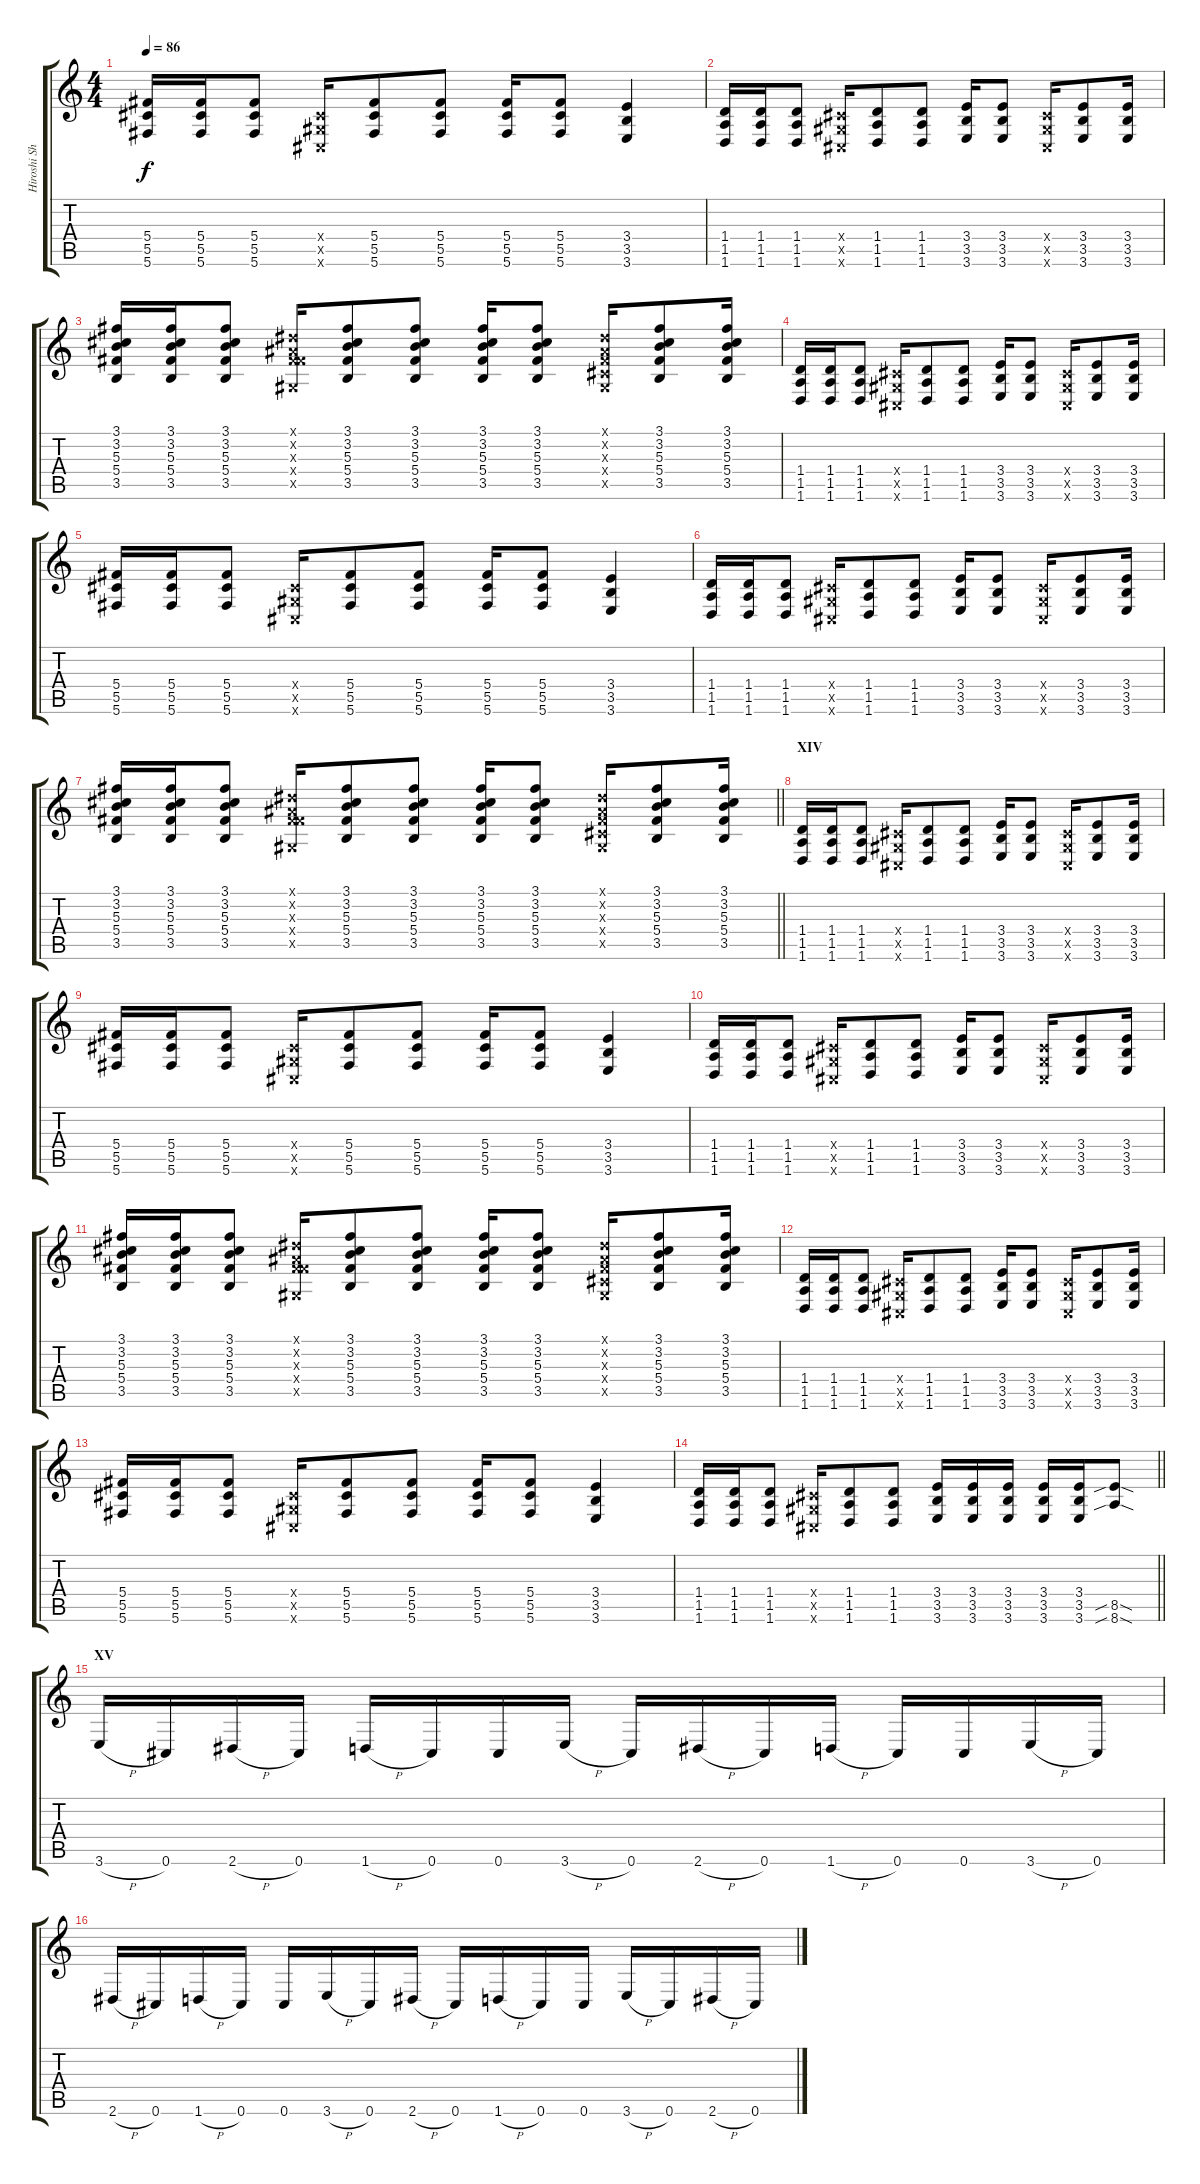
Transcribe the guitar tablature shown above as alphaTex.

\track ("Hiroshi Shibasaki" "Hiroshi Sh") {instrument overdrivenguitar}
\staff {score tabs}
\tuning (Eb4 Bb3 Gb3 Db3 Ab2 Db2) {hide}
\ts (4 4)
\tempo 86
\clef g2
\ks c
(5.4 5.5 5.6).16{dy f} (5.4 5.5 5.6).16 (5.4 5.5 5.6).8 (0.4{x} 0.5{x} 0.6{x}).16 (5.4 5.5 5.6).8 (5.4 5.5 5.6).8 (5.4 5.5 5.6).16 (5.4 5.5 5.6).8 (3.4 3.5 3.6).4 |
(1.4 1.5 1.6).16 (1.4 1.5 1.6).16 (1.4 1.5 1.6).8 (0.4{x} 0.5{x} 0.6{x}).16 (1.4 1.5 1.6).8 (1.4 1.5 1.6).8 (3.4 3.5 3.6).16 (3.4 3.5 3.6).8 (0.4{x} 0.5{x} 0.6{x}).16 (3.4 3.5 3.6).8 (3.4 3.5 3.6).16 |
(3.1 3.2 5.3 5.4 3.5).16 (3.1 3.2 5.3 5.4 3.5).16 (3.1 3.2 5.3 5.4 3.5).8 (0.1{x} 0.2{x} 0.3{x} 5.4{x} 0.5{x}).16 (3.1 3.2 5.3 5.4 3.5).8 (3.1 3.2 5.3 5.4 3.5).8 (3.1 3.2 5.3 5.4 3.5).16 (3.1 3.2 5.3 5.4 3.5).8 (0.1{x} 0.2{x} 0.3{x} 0.4{x} 0.5{x}).16 (3.1 3.2 5.3 5.4 3.5).8 (3.1 3.2 5.3 5.4 3.5).16 |
(1.4 1.5 1.6).16 (1.4 1.5 1.6).16 (1.4 1.5 1.6).8 (0.4{x} 0.5{x} 0.6{x}).16 (1.4 1.5 1.6).8 (1.4 1.5 1.6).8 (3.4 3.5 3.6).16 (3.4 3.5 3.6).8 (0.4{x} 0.5{x} 0.6{x}).16 (3.4 3.5 3.6).8 (3.4 3.5 3.6).16 |
(5.4 5.5 5.6).16 (5.4 5.5 5.6).16 (5.4 5.5 5.6).8 (0.4{x} 0.5{x} 0.6{x}).16 (5.4 5.5 5.6).8 (5.4 5.5 5.6).8 (5.4 5.5 5.6).16 (5.4 5.5 5.6).8 (3.4 3.5 3.6).4 |
(1.4 1.5 1.6).16 (1.4 1.5 1.6).16 (1.4 1.5 1.6).8 (0.4{x} 0.5{x} 0.6{x}).16 (1.4 1.5 1.6).8 (1.4 1.5 1.6).8 (3.4 3.5 3.6).16 (3.4 3.5 3.6).8 (0.4{x} 0.5{x} 0.6{x}).16 (3.4 3.5 3.6).8 (3.4 3.5 3.6).16 |
\barLineRight lightlight
(3.1 3.2 5.3 5.4 3.5).16 (3.1 3.2 5.3 5.4 3.5).16 (3.1 3.2 5.3 5.4 3.5).8 (0.1{x} 0.2{x} 0.3{x} 5.4{x} 0.5{x}).16 (3.1 3.2 5.3 5.4 3.5).8 (3.1 3.2 5.3 5.4 3.5).8 (3.1 3.2 5.3 5.4 3.5).16 (3.1 3.2 5.3 5.4 3.5).8 (0.1{x} 0.2{x} 0.3{x} 0.4{x} 0.5{x}).16 (3.1 3.2 5.3 5.4 3.5).8 (3.1 3.2 5.3 5.4 3.5).16 |
\section ("" "XIV")
(1.4 1.5 1.6).16 (1.4 1.5 1.6).16 (1.4 1.5 1.6).8 (0.4{x} 0.5{x} 0.6{x}).16 (1.4 1.5 1.6).8 (1.4 1.5 1.6).8 (3.4 3.5 3.6).16 (3.4 3.5 3.6).8 (0.4{x} 0.5{x} 0.6{x}).16 (3.4 3.5 3.6).8 (3.4 3.5 3.6).16 |
(5.4 5.5 5.6).16 (5.4 5.5 5.6).16 (5.4 5.5 5.6).8 (0.4{x} 0.5{x} 0.6{x}).16 (5.4 5.5 5.6).8 (5.4 5.5 5.6).8 (5.4 5.5 5.6).16 (5.4 5.5 5.6).8 (3.4 3.5 3.6).4 |
(1.4 1.5 1.6).16 (1.4 1.5 1.6).16 (1.4 1.5 1.6).8 (0.4{x} 0.5{x} 0.6{x}).16 (1.4 1.5 1.6).8 (1.4 1.5 1.6).8 (3.4 3.5 3.6).16 (3.4 3.5 3.6).8 (0.4{x} 0.5{x} 0.6{x}).16 (3.4 3.5 3.6).8 (3.4 3.5 3.6).16 |
(3.1 3.2 5.3 5.4 3.5).16 (3.1 3.2 5.3 5.4 3.5).16 (3.1 3.2 5.3 5.4 3.5).8 (0.1{x} 0.2{x} 0.3{x} 5.4{x} 0.5{x}).16 (3.1 3.2 5.3 5.4 3.5).8 (3.1 3.2 5.3 5.4 3.5).8 (3.1 3.2 5.3 5.4 3.5).16 (3.1 3.2 5.3 5.4 3.5).8 (0.1{x} 0.2{x} 0.3{x} 0.4{x} 0.5{x}).16 (3.1 3.2 5.3 5.4 3.5).8 (3.1 3.2 5.3 5.4 3.5).16 |
(1.4 1.5 1.6).16 (1.4 1.5 1.6).16 (1.4 1.5 1.6).8 (0.4{x} 0.5{x} 0.6{x}).16 (1.4 1.5 1.6).8 (1.4 1.5 1.6).8 (3.4 3.5 3.6).16 (3.4 3.5 3.6).8 (0.4{x} 0.5{x} 0.6{x}).16 (3.4 3.5 3.6).8 (3.4 3.5 3.6).16 |
(5.4 5.5 5.6).16 (5.4 5.5 5.6).16 (5.4 5.5 5.6).8 (0.4{x} 0.5{x} 0.6{x}).16 (5.4 5.5 5.6).8 (5.4 5.5 5.6).8 (5.4 5.5 5.6).16 (5.4 5.5 5.6).8 (3.4 3.5 3.6).4 |
\barLineRight lightlight
(1.4 1.5 1.6).16 (1.4 1.5 1.6).16 (1.4 1.5 1.6).8 (0.4{x} 0.5{x} 0.6{x}).16 (1.4 1.5 1.6).8 (1.4 1.5 1.6).8 (3.4 3.5 3.6).16 (3.4 3.5 3.6).16 (3.4 3.5 3.6).16 (3.4 3.5 3.6).16 (3.4 3.5 3.6).16 (8.5{sib sod} 8.6{sib sod}).8 |
\section ("" "XV")
3.6{h}.16 0.6.16 2.6{h}.16 0.6.16 1.6{h}.16 0.6.16 0.6.16 3.6{h}.16 0.6.16 2.6{h}.16 0.6.16 1.6{h}.16 0.6.16 0.6.16 3.6{h}.16 0.6.16 |
2.6{h}.16 0.6.16 1.6{h}.16 0.6.16 0.6.16 3.6{h}.16 0.6.16 2.6{h}.16 0.6.16 1.6{h}.16 0.6.16 0.6.16 3.6{h}.16 0.6.16 2.6{h}.16 0.6.16
